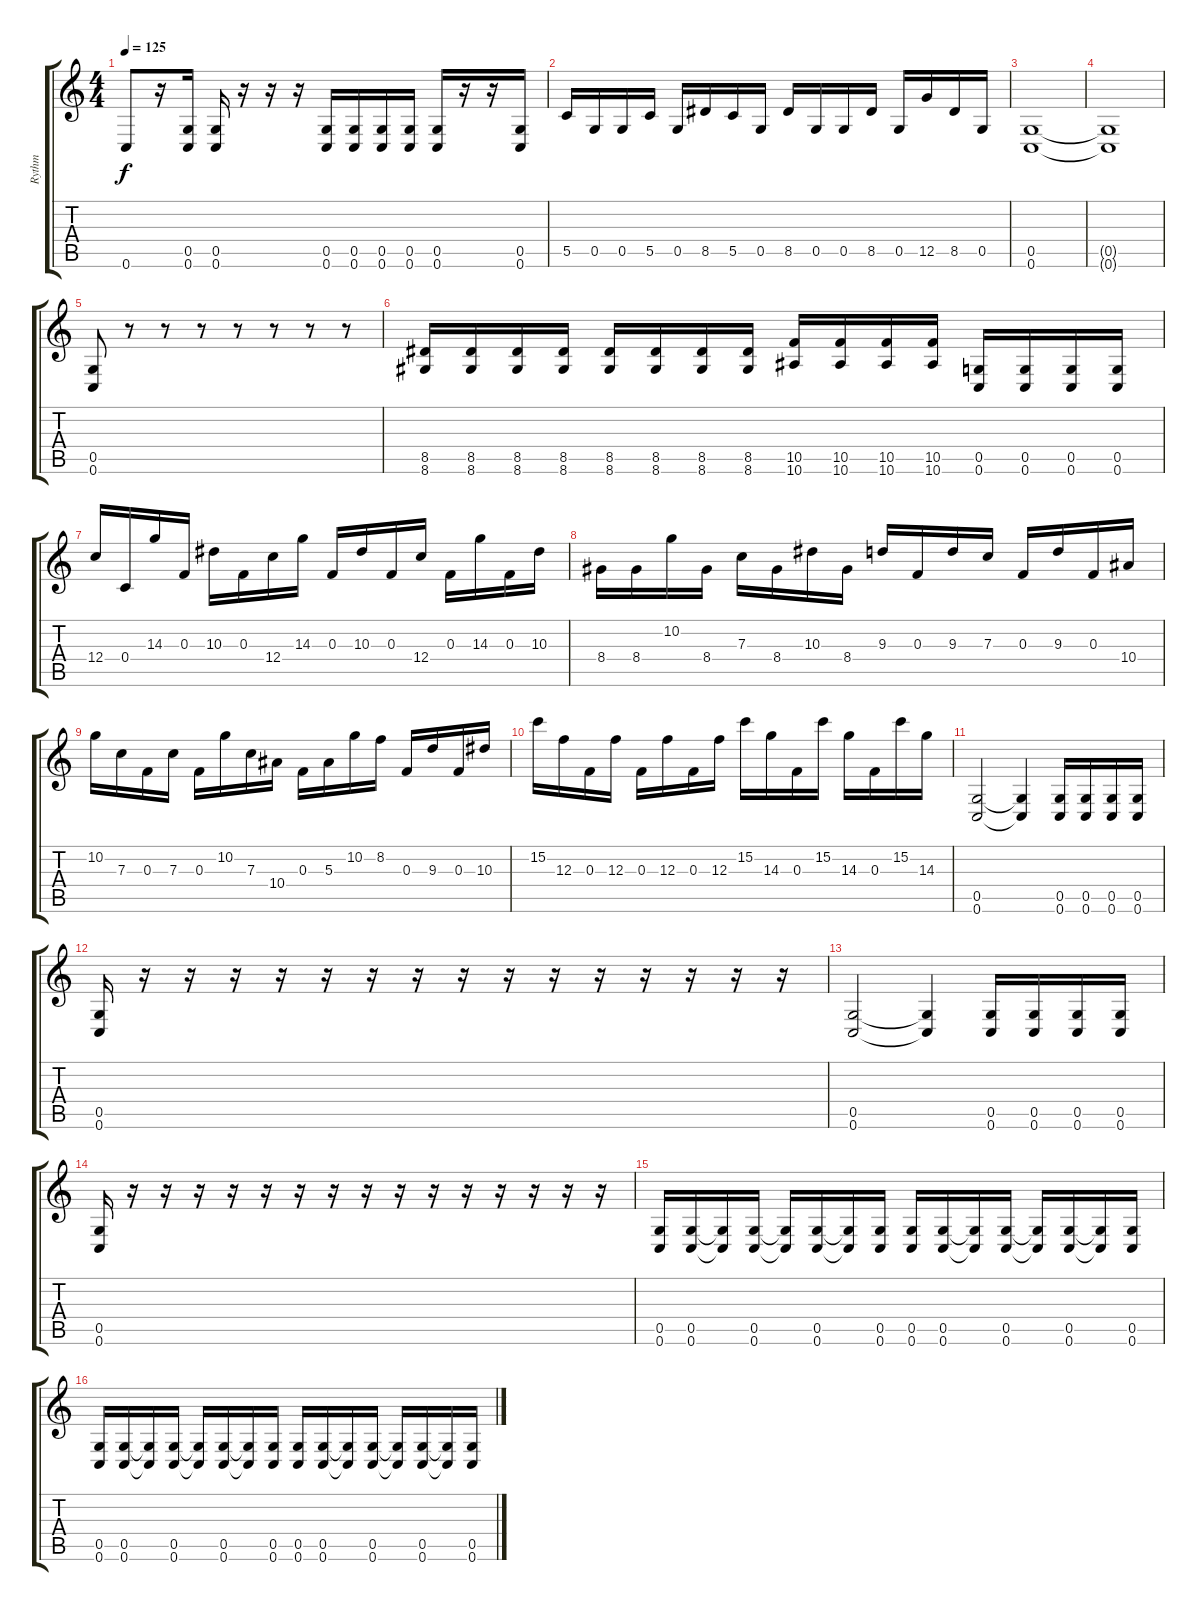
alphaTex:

\track ("Rythm" "Rythm") {instrument distortionguitar}
\staff {score tabs}
\tuning (D4 A3 F3 C3 G2 C2) {hide}
\ts (4 4)
\tempo 125
\clef g2
\ks c
0.6.8{dy f} r.16 (0.5 0.6).16 (0.5 0.6).16 r.16 r.16 r.16 (0.5 0.6).16 (0.5 0.6).16 (0.5 0.6).16 (0.5 0.6).16 (0.5 0.6).16 r.16 r.16 (0.5 0.6).16 |
5.5.16 0.5.16 0.5.16 5.5.16 0.5.16 8.5.16 5.5.16 0.5.16 8.5.16 0.5.16 0.5.16 8.5.16 0.5.16 12.5.16 8.5.16 0.5.16 |
(0.5 0.6).1 |
(0.5{t} 0.6{t}).1 |
(0.5 0.6).8 r.8 r.8 r.8 r.8 r.8 r.8 r.8 |
(8.5 8.6).16 (8.5 8.6).16 (8.5 8.6).16 (8.5 8.6).16 (8.5 8.6).16 (8.5 8.6).16 (8.5 8.6).16 (8.5 8.6).16 (10.5 10.6).16 (10.5 10.6).16 (10.5 10.6).16 (10.5 10.6).16 (0.5 0.6).16 (0.5 0.6).16 (0.5 0.6).16 (0.5 0.6).16 |
12.4.16 0.4.16 14.3.16 0.3.16 10.3.16 0.3.16 12.4.16 14.3.16 0.3.16 10.3.16 0.3.16 12.4.16 0.3.16 14.3.16 0.3.16 10.3.16 |
8.4.16 8.4.16 10.2.16 8.4.16 7.3.16 8.4.16 10.3.16 8.4.16 9.3.16 0.3.16 9.3.16 7.3.16 0.3.16 9.3.16 0.3.16 10.4.16 |
10.2.16 7.3.16 0.3.16 7.3.16 0.3.16 10.2.16 7.3.16 10.4.16 0.3.16 5.3.16 10.2.16 8.2.16 0.3.16 9.3.16 0.3.16 10.3.16 |
15.2.16 12.3.16 0.3.16 12.3.16 0.3.16 12.3.16 0.3.16 12.3.16 15.2.16 14.3.16 0.3.16 15.2.16 14.3.16 0.3.16 15.2.16 14.3.16 |
(0.5 0.6).2 (0.5{t} 0.6{t}).4 (0.5 0.6).16 (0.5 0.6).16 (0.5 0.6).16 (0.5 0.6).16 |
(0.5 0.6).16 r.16 r.16 r.16 r.16 r.16 r.16 r.16 r.16 r.16 r.16 r.16 r.16 r.16 r.16 r.16 |
(0.5 0.6).2 (0.5{t} 0.6{t}).4 (0.5 0.6).16 (0.5 0.6).16 (0.5 0.6).16 (0.5 0.6).16 |
(0.5 0.6).16 r.16 r.16 r.16 r.16 r.16 r.16 r.16 r.16 r.16 r.16 r.16 r.16 r.16 r.16 r.16 |
(0.5 0.6).16 (0.5 0.6).16 (0.5{t} 0.6{t}).16 (0.5 0.6).16 (0.5{t} 0.6{t}).16 (0.5 0.6).16 (0.5{t} 0.6{t}).16 (0.5 0.6).16 (0.5 0.6).16 (0.5 0.6).16 (0.5{t} 0.6{t}).16 (0.5 0.6).16 (0.5{t} 0.6{t}).16 (0.5 0.6).16 (0.5{t} 0.6{t}).16 (0.5 0.6).16 |
(0.5 0.6).16 (0.5 0.6).16 (0.5{t} 0.6{t}).16 (0.5 0.6).16 (0.5{t} 0.6{t}).16 (0.5 0.6).16 (0.5{t} 0.6{t}).16 (0.5 0.6).16 (0.5 0.6).16 (0.5 0.6).16 (0.5{t} 0.6{t}).16 (0.5 0.6).16 (0.5{t} 0.6{t}).16 (0.5 0.6).16 (0.5{t} 0.6{t}).16 (0.5 0.6).16
